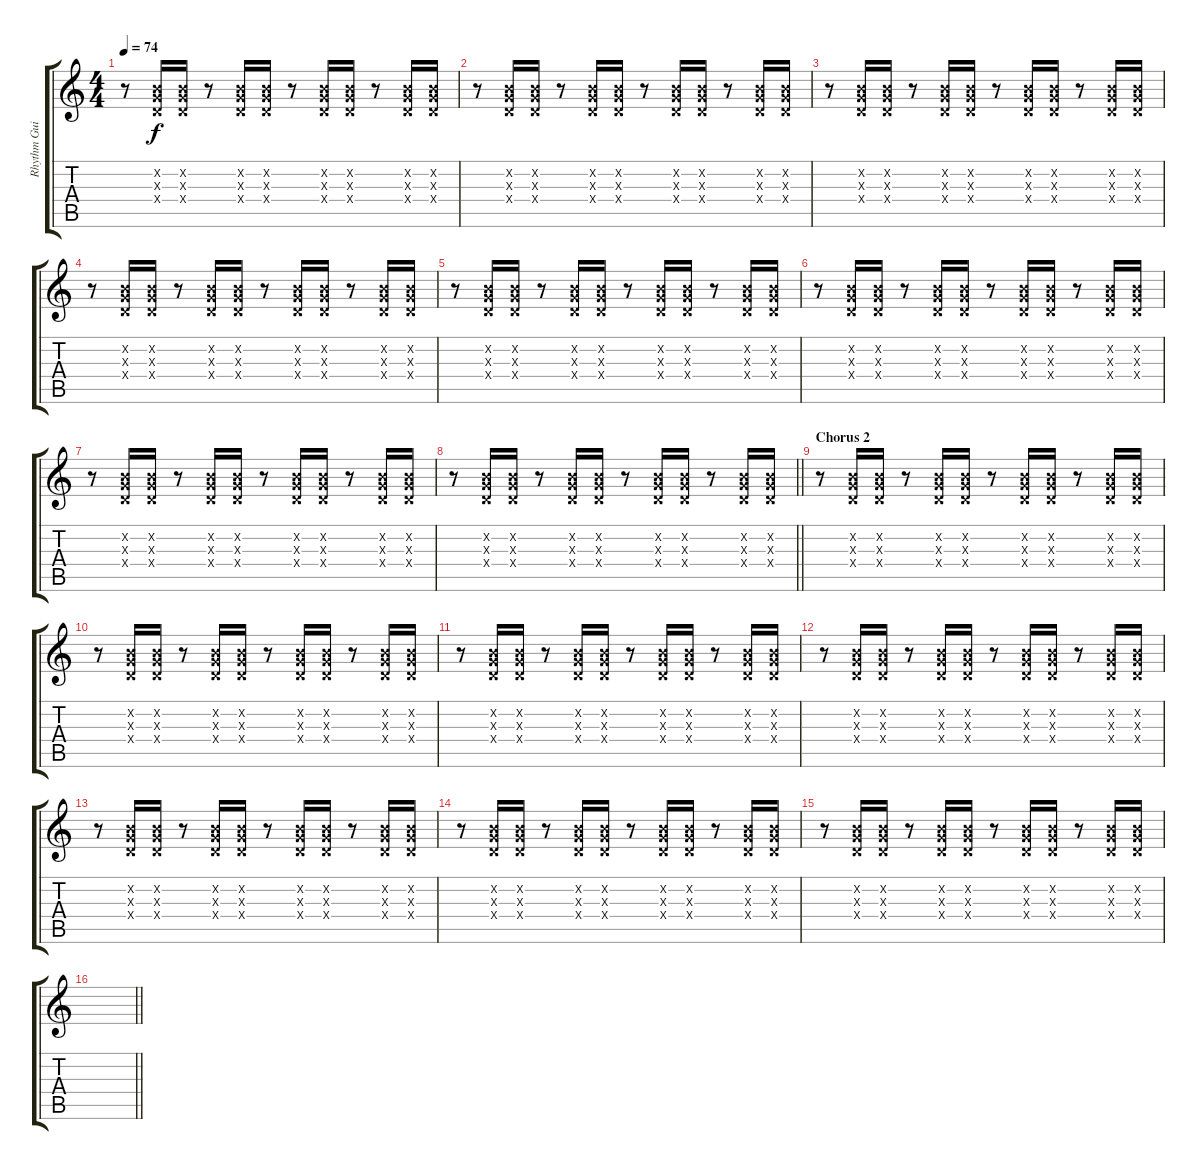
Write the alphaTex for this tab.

\track ("Rhythm Guitar" "Rhythm Gui") {instrument overdrivenguitar}
\staff {score tabs}
\tuning (E4 B3 G3 D3 A2 E2) {hide}
\ts (4 4)
\tempo 74
\clef g2
\ks c
r.8{dy f} (0.2{x} 0.3{x} 0.4{x}).16 (0.2{x} 0.3{x} 0.4{x}).16 r.8 (0.2{x} 0.3{x} 0.4{x}).16 (0.2{x} 0.3{x} 0.4{x}).16 r.8 (0.2{x} 0.3{x} 0.4{x}).16 (0.2{x} 0.3{x} 0.4{x}).16 r.8 (0.2{x} 0.3{x} 0.4{x}).16 (0.2{x} 0.3{x} 0.4{x}).16 |
r.8 (0.2{x} 0.3{x} 0.4{x}).16 (0.2{x} 0.3{x} 0.4{x}).16 r.8 (0.2{x} 0.3{x} 0.4{x}).16 (0.2{x} 0.3{x} 0.4{x}).16 r.8 (0.2{x} 0.3{x} 0.4{x}).16 (0.2{x} 0.3{x} 0.4{x}).16 r.8 (0.2{x} 0.3{x} 0.4{x}).16 (0.2{x} 0.3{x} 0.4{x}).16 |
r.8 (0.2{x} 0.3{x} 0.4{x}).16 (0.2{x} 0.3{x} 0.4{x}).16 r.8 (0.2{x} 0.3{x} 0.4{x}).16 (0.2{x} 0.3{x} 0.4{x}).16 r.8 (0.2{x} 0.3{x} 0.4{x}).16 (0.2{x} 0.3{x} 0.4{x}).16 r.8 (0.2{x} 0.3{x} 0.4{x}).16 (0.2{x} 0.3{x} 0.4{x}).16 |
r.8 (0.2{x} 0.3{x} 0.4{x}).16 (0.2{x} 0.3{x} 0.4{x}).16 r.8 (0.2{x} 0.3{x} 0.4{x}).16 (0.2{x} 0.3{x} 0.4{x}).16 r.8 (0.2{x} 0.3{x} 0.4{x}).16 (0.2{x} 0.3{x} 0.4{x}).16 r.8 (0.2{x} 0.3{x} 0.4{x}).16 (0.2{x} 0.3{x} 0.4{x}).16 |
r.8 (0.2{x} 0.3{x} 0.4{x}).16 (0.2{x} 0.3{x} 0.4{x}).16 r.8 (0.2{x} 0.3{x} 0.4{x}).16 (0.2{x} 0.3{x} 0.4{x}).16 r.8 (0.2{x} 0.3{x} 0.4{x}).16 (0.2{x} 0.3{x} 0.4{x}).16 r.8 (0.2{x} 0.3{x} 0.4{x}).16 (0.2{x} 0.3{x} 0.4{x}).16 |
r.8 (0.2{x} 0.3{x} 0.4{x}).16 (0.2{x} 0.3{x} 0.4{x}).16 r.8 (0.2{x} 0.3{x} 0.4{x}).16 (0.2{x} 0.3{x} 0.4{x}).16 r.8 (0.2{x} 0.3{x} 0.4{x}).16 (0.2{x} 0.3{x} 0.4{x}).16 r.8 (0.2{x} 0.3{x} 0.4{x}).16 (0.2{x} 0.3{x} 0.4{x}).16 |
r.8 (0.2{x} 0.3{x} 0.4{x}).16 (0.2{x} 0.3{x} 0.4{x}).16 r.8 (0.2{x} 0.3{x} 0.4{x}).16 (0.2{x} 0.3{x} 0.4{x}).16 r.8 (0.2{x} 0.3{x} 0.4{x}).16 (0.2{x} 0.3{x} 0.4{x}).16 r.8 (0.2{x} 0.3{x} 0.4{x}).16 (0.2{x} 0.3{x} 0.4{x}).16 |
\barLineRight lightlight
r.8 (0.2{x} 0.3{x} 0.4{x}).16 (0.2{x} 0.3{x} 0.4{x}).16 r.8 (0.2{x} 0.3{x} 0.4{x}).16 (0.2{x} 0.3{x} 0.4{x}).16 r.8 (0.2{x} 0.3{x} 0.4{x}).16 (0.2{x} 0.3{x} 0.4{x}).16 r.8 (0.2{x} 0.3{x} 0.4{x}).16 (0.2{x} 0.3{x} 0.4{x}).16 |
\section ("" "Chorus 2")
r.8 (0.2{x} 0.3{x} 0.4{x}).16 (0.2{x} 0.3{x} 0.4{x}).16 r.8 (0.2{x} 0.3{x} 0.4{x}).16 (0.2{x} 0.3{x} 0.4{x}).16 r.8 (0.2{x} 0.3{x} 0.4{x}).16 (0.2{x} 0.3{x} 0.4{x}).16 r.8 (0.2{x} 0.3{x} 0.4{x}).16 (0.2{x} 0.3{x} 0.4{x}).16 |
r.8 (0.2{x} 0.3{x} 0.4{x}).16 (0.2{x} 0.3{x} 0.4{x}).16 r.8 (0.2{x} 0.3{x} 0.4{x}).16 (0.2{x} 0.3{x} 0.4{x}).16 r.8 (0.2{x} 0.3{x} 0.4{x}).16 (0.2{x} 0.3{x} 0.4{x}).16 r.8 (0.2{x} 0.3{x} 0.4{x}).16 (0.2{x} 0.3{x} 0.4{x}).16 |
r.8 (0.2{x} 0.3{x} 0.4{x}).16 (0.2{x} 0.3{x} 0.4{x}).16 r.8 (0.2{x} 0.3{x} 0.4{x}).16 (0.2{x} 0.3{x} 0.4{x}).16 r.8 (0.2{x} 0.3{x} 0.4{x}).16 (0.2{x} 0.3{x} 0.4{x}).16 r.8 (0.2{x} 0.3{x} 0.4{x}).16 (0.2{x} 0.3{x} 0.4{x}).16 |
r.8 (0.2{x} 0.3{x} 0.4{x}).16 (0.2{x} 0.3{x} 0.4{x}).16 r.8 (0.2{x} 0.3{x} 0.4{x}).16 (0.2{x} 0.3{x} 0.4{x}).16 r.8 (0.2{x} 0.3{x} 0.4{x}).16 (0.2{x} 0.3{x} 0.4{x}).16 r.8 (0.2{x} 0.3{x} 0.4{x}).16 (0.2{x} 0.3{x} 0.4{x}).16 |
r.8 (0.2{x} 0.3{x} 0.4{x}).16 (0.2{x} 0.3{x} 0.4{x}).16 r.8 (0.2{x} 0.3{x} 0.4{x}).16 (0.2{x} 0.3{x} 0.4{x}).16 r.8 (0.2{x} 0.3{x} 0.4{x}).16 (0.2{x} 0.3{x} 0.4{x}).16 r.8 (0.2{x} 0.3{x} 0.4{x}).16 (0.2{x} 0.3{x} 0.4{x}).16 |
r.8 (0.2{x} 0.3{x} 0.4{x}).16 (0.2{x} 0.3{x} 0.4{x}).16 r.8 (0.2{x} 0.3{x} 0.4{x}).16 (0.2{x} 0.3{x} 0.4{x}).16 r.8 (0.2{x} 0.3{x} 0.4{x}).16 (0.2{x} 0.3{x} 0.4{x}).16 r.8 (0.2{x} 0.3{x} 0.4{x}).16 (0.2{x} 0.3{x} 0.4{x}).16 |
r.8 (0.2{x} 0.3{x} 0.4{x}).16 (0.2{x} 0.3{x} 0.4{x}).16 r.8 (0.2{x} 0.3{x} 0.4{x}).16 (0.2{x} 0.3{x} 0.4{x}).16 r.8 (0.2{x} 0.3{x} 0.4{x}).16 (0.2{x} 0.3{x} 0.4{x}).16 r.8 (0.2{x} 0.3{x} 0.4{x}).16 (0.2{x} 0.3{x} 0.4{x}).16 |
\barLineRight lightlight
